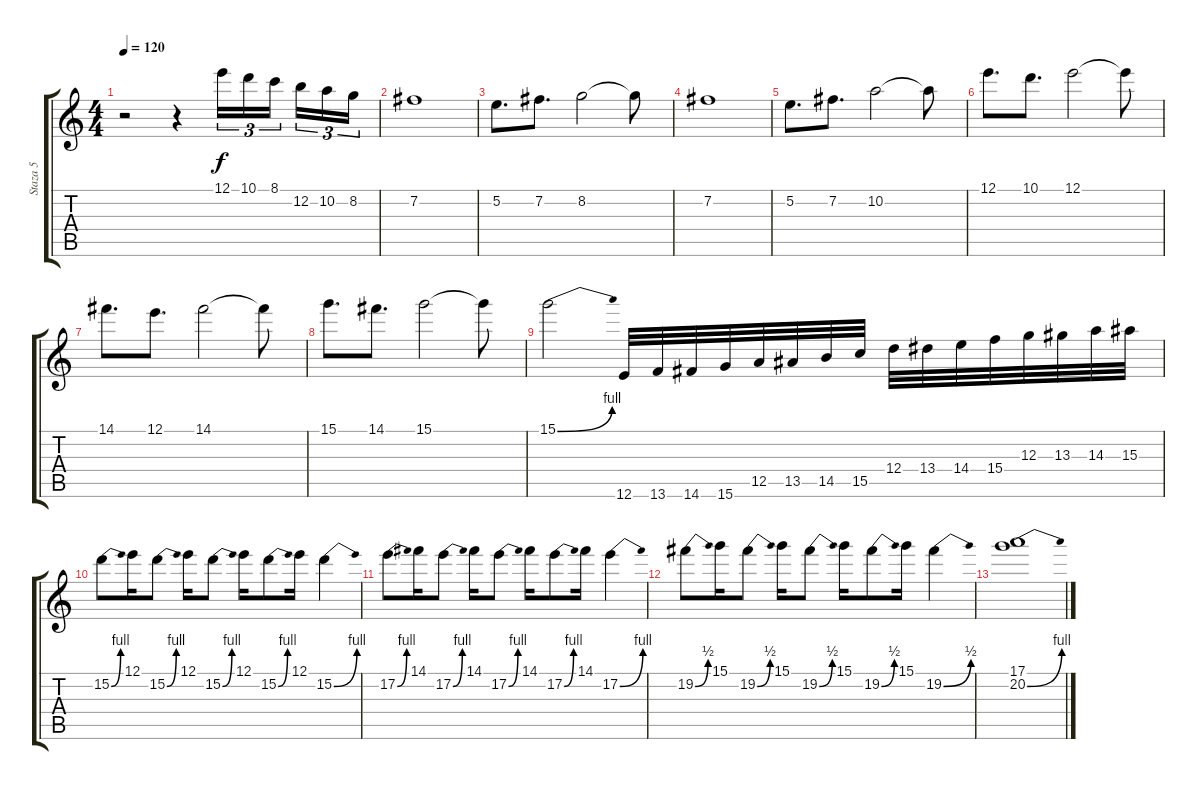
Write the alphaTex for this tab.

\track ("Staza 5" "Staza 5") {instrument overdrivenguitar}
\staff {score tabs}
\tuning (E4 B3 G3 D3 A2 E2) {hide}
\ts (4 4)
\tempo 120
\clef g2
\ks c
r.2{dy f instrument distortionguitar} r.4 12.1.16{tu (3 2)} 10.1.16{tu (3 2)} 8.1.16{tu (3 2) beam splitsecondary} 12.2.16{tu (3 2)} 10.2.16{tu (3 2)} 8.2.16{tu (3 2)} |
7.2.1 |
5.2.8{d} 7.2.8{d} 8.2.2 8.2{t}.8 |
7.2.1 |
5.2.8{d} 7.2.8{d} 10.2.2 10.2{t}.8 |
12.1.8{d} 10.1.8{d} 12.1.2 12.1{t}.8 |
14.1.8{d} 12.1.8{d} 14.1.2 14.1{t}.8 |
15.1.8{d} 14.1.8{d} 15.1.2 15.1{t}.8 |
15.1{be (bend 0 0 60 4)}.2 12.6.32 13.6.32 14.6.32 15.6.32 12.5.32 13.5.32 14.5.32 15.5.32 12.4.32 13.4.32 14.4.32 15.4.32 12.3.32 13.3.32 14.3.32 15.3.32 |
15.2{be (bend 0 0 60 4)}.8 12.1.16 15.2{be (bend 0 0 60 4)}.8 12.1.16 15.2{be (bend 0 0 60 4)}.8 12.1.16 15.2{be (bend 0 0 60 4)}.8 12.1.16 15.2{be (bend 0 0 60 4)}.4 |
17.2{be (bend 0 0 60 4)}.8 14.1.16 17.2{be (bend 0 0 60 4)}.8 14.1.16 17.2{be (bend 0 0 60 4)}.8 14.1.16 17.2{be (bend 0 0 60 4)}.8 14.1.16 17.2{be (bend 0 0 60 4)}.4 |
19.2{be (bend 0 0 60 2)}.8 15.1.16 19.2{be (bend 0 0 60 2)}.8 15.1.16 19.2{be (bend 0 0 60 2)}.8 15.1.16 19.2{be (bend 0 0 60 2)}.8 15.1.16 19.2{be (bend 0 0 60 2)}.4 |
(17.1 20.2{be (bend 0 0 60 4)}).1
